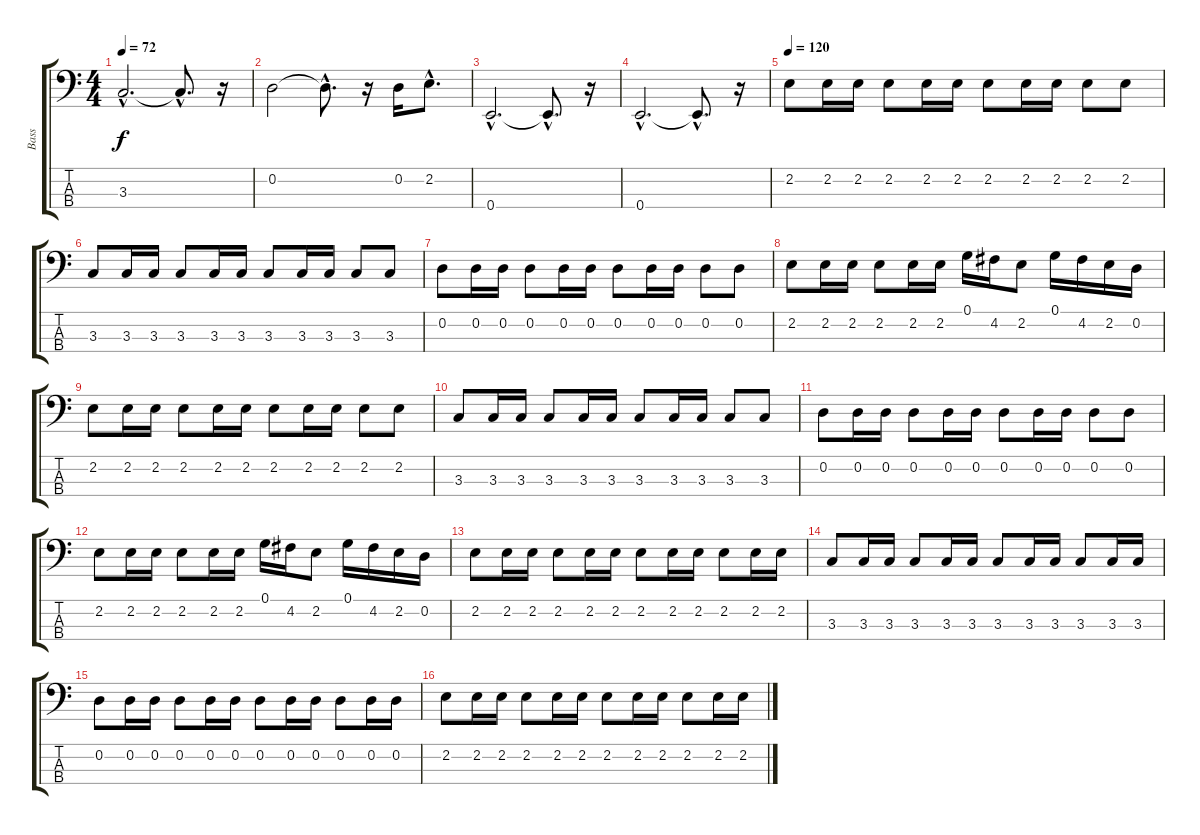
\track ("Bass" "Bass") {instrument electricbassfinger}
\staff {score tabs}
\tuning (G2 D2 A1 E1) {hide}
\ts (4 4)
\tempo 72
\clef f4
\ks c
3.3{hac}.2{d dy f} 3.3{hac t}.8{d} r.16 |
0.2.2 0.2{hac t}.8{d} r.16 0.2.16 2.2{hac}.8{d} |
0.4{hac}.2{d} 0.4{hac t}.8{d} r.16 |
0.4{hac}.2{d} 0.4{hac t}.8{d} r.16 |
\tempo 120
2.2.8 2.2.16 2.2.16 2.2.8 2.2.16 2.2.16 2.2.8 2.2.16 2.2.16 2.2.8 2.2.8 |
3.3.8 3.3.16 3.3.16 3.3.8 3.3.16 3.3.16 3.3.8 3.3.16 3.3.16 3.3.8 3.3.8 |
0.2.8 0.2.16 0.2.16 0.2.8 0.2.16 0.2.16 0.2.8 0.2.16 0.2.16 0.2.8 0.2.8 |
2.2.8 2.2.16 2.2.16 2.2.8 2.2.16 2.2.16 0.1.16 4.2.16 2.2.8 0.1.16 4.2.16 2.2.16 0.2.16 |
2.2.8 2.2.16 2.2.16 2.2.8 2.2.16 2.2.16 2.2.8 2.2.16 2.2.16 2.2.8 2.2.8 |
3.3.8 3.3.16 3.3.16 3.3.8 3.3.16 3.3.16 3.3.8 3.3.16 3.3.16 3.3.8 3.3.8 |
0.2.8 0.2.16 0.2.16 0.2.8 0.2.16 0.2.16 0.2.8 0.2.16 0.2.16 0.2.8 0.2.8 |
2.2.8 2.2.16 2.2.16 2.2.8 2.2.16 2.2.16 0.1.16 4.2.16 2.2.8 0.1.16 4.2.16 2.2.16 0.2.16 |
2.2.8 2.2.16 2.2.16 2.2.8 2.2.16 2.2.16 2.2.8 2.2.16 2.2.16 2.2.8 2.2.16 2.2.16 |
3.3.8 3.3.16 3.3.16 3.3.8 3.3.16 3.3.16 3.3.8 3.3.16 3.3.16 3.3.8 3.3.16 3.3.16 |
0.2.8 0.2.16 0.2.16 0.2.8 0.2.16 0.2.16 0.2.8 0.2.16 0.2.16 0.2.8 0.2.16 0.2.16 |
2.2.8 2.2.16 2.2.16 2.2.8 2.2.16 2.2.16 2.2.8 2.2.16 2.2.16 2.2.8 2.2.16 2.2.16
